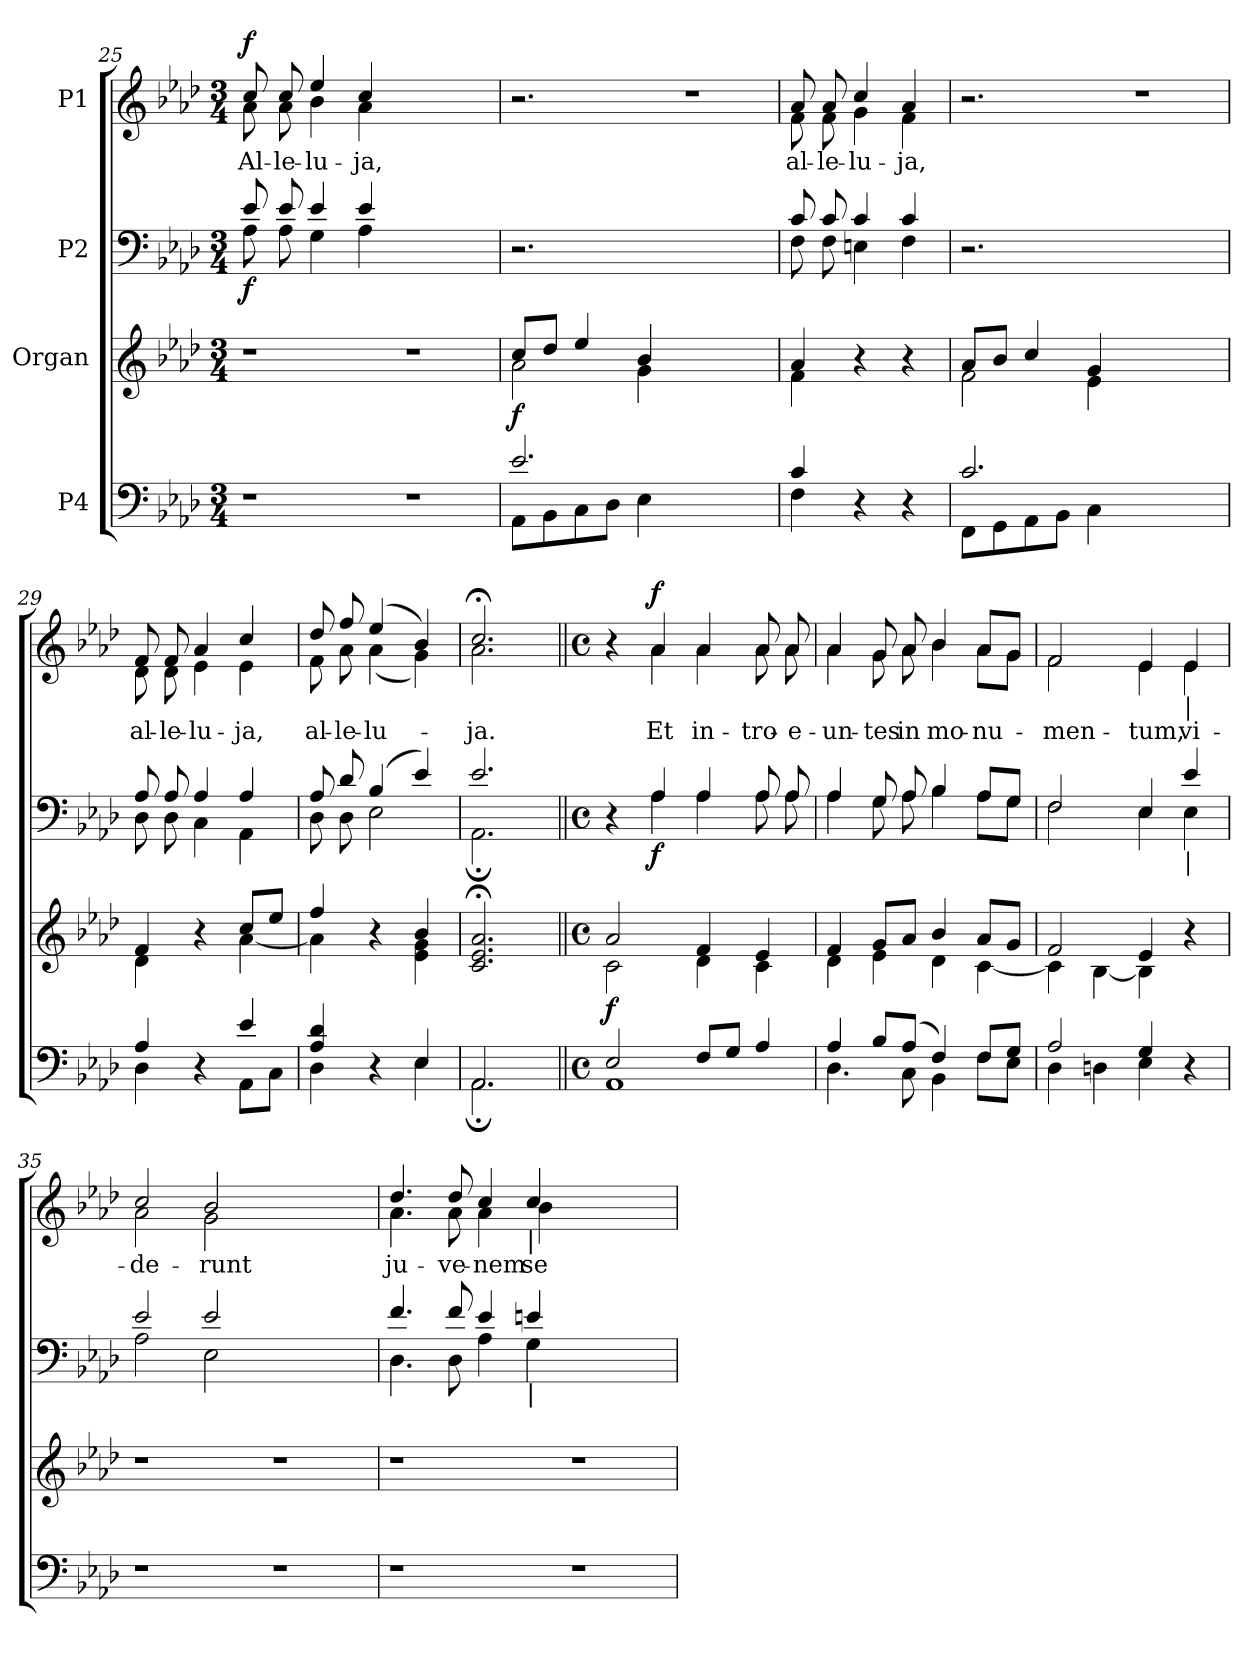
**kern	**kern	**dynam	**kern	**dynam	**kern	**text	**dynam
*part4	*part3	*part3	*part2	*part2	*part1	*part1	*part1
*staff4	*staff3	*staff3	*staff2	*staff2	*staff1	*staff1	*staff1
*I"P4	*I"Organ	*	*I"P2	*	*I"P1	*	*
!!LO:LB:g=z
*clefF4	*clefG2	*	*clefF4	*	*clefG2	*	*
*k[b-e-a-d-]	*k[b-e-a-d-]	*	*k[b-e-a-d-]	*	*k[b-e-a-d-]	*	*
*A-:	*A-:	*	*A-:	*	*A-:	*	*
*M3/4	*M3/4	*	*M3/4	*	*M3/4	*	*
=25	=25	=25	=25	=25	=25	=25	=25
!LO:N:vis=1	!LO:N:vis=1	!	!	!	!	!	!
*	*	*	*^	*	*	*	*
!	!	!	!	!	!	!	!LO:LY:b:color=#000000	!
*	*	*	*	*	*	*^	*	*
2.r	2.r	.	8e-i/	8A-i\	f	8cci/	8a-i\	Al-	f
!	!	!	!	!	!	!	!	!LO:LY:b:color=#000000	!
.	.	.	8e-i/	8A-i\	.	8cci/	8a-i\	-le-	.
!	!	!	!	!	!	!	!	!LO:LY:b:color=#000000	!
.	.	.	4e-i/	4Gi\	.	4ee-i/	4b-i\	-lu-	.
!	!	!	!	!	!	!	!	!LO:LY:b:color=#000000	!
.	.	.	4e-i/	4A-i\	.	4cci/	4a-i\	-ja,	.
!LO:N:vis=1	!LO:N:vis=1	!	!	!	!	!	!	!	!
2.r	2.r	.	2.ryy	2.ryy	.	2.ryy	2.ryy	.	.
=26	=26	=26	=26	=26	=26	=26	=26	=26	=26
*^	*^	*	*	*	*	*	*	*	*
!	!	!	!	!	!LO:N:vis=1	!	!	!LO:N:vis=1	!	!	!
*	*	*	*	*	*v	*v	*	*	*	*	*
*	*	*	*	*	*	*	*v	*v	*	*
2.e-i/	8AA-i\L	8cci/L	2a-i\	f	2.r	.	2.r	.	.
.	8BB-i\	8dd-i/J	.	.	.	.	.	.	.
.	8Ci\	4ee-i/	.	.	.	.	.	.	.
.	8D-i\J	.	.	.	.	.	.	.	.
.	4E-i\	4b-i/	4gi\	.	.	.	.	.	.
!	!	!	!	!	!	!	!LO:N:vis=1	!	!
2.ryy	2.ryy	2.ryy	2.ryy	.	2.ryy	.	2.r	.	.
=27	=27	=27	=27	=27	=27	=27	=27	=27	=27
*	*	*	*	*	*^	*	*	*	*
!	!	!	!	!	!	!	!	!	!LO:LY:b:color=#000000	!
*	*	*	*	*	*	*	*	*^	*	*
4ci/	4Fi\	4a-i/	4fi\	.	8ci/	8Fi\	.	8a-i/	8fi\	al-	.
!	!	!	!	!	!	!	!	!	!	!LO:LY:b:color=#000000	!
.	.	.	.	.	8ci/	8Fi\	.	8a-i/	8fi\	-le-	.
!	!	!	!	!	!	!	!	!	!	!LO:LY:b:color=#000000	!
4r	4ryy	4r	4ryy	.	4ci/	4Eni\	.	4cci/	4gi\	-lu-	.
!	!	!	!	!	!	!	!	!	!	!LO:LY:b:color=#000000	!
4r	4ryy	4r	4ryy	.	4ci/	4Fi\	.	4a-i/	4fi\	-ja,	.
=28	=28	=28	=28	=28	=28	=28	=28	=28	=28	=28	=28
!	!	!	!	!	!LO:N:vis=1	!	!	!LO:N:vis=1	!	!	!
*	*	*	*	*	*v	*v	*	*	*	*	*
*	*	*	*	*	*	*	*v	*v	*	*
2.ci/	8FFi\L	8a-i/L	2fi\	.	2.r	.	2.r	.	.
.	8GGi\	8b-i/J	.	.	.	.	.	.	.
.	8AA-i\	4cci/	.	.	.	.	.	.	.
.	8BB-i\J	.	.	.	.	.	.	.	.
.	4Ci\	4gi/	4e-i\	.	.	.	.	.	.
!	!	!	!	!	!	!	!LO:N:vis=1	!	!
2.ryy	2.ryy	2.ryy	2.ryy	.	2.ryy	.	2.r	.	.
=29	=29	=29	=29	=29	=29	=29	=29	=29	=29
*	*	*	*	*	*^	*	*	*	*
!	!	!	!	!	!	!	!	!	!LO:LY:b:color=#000000	!
*	*	*	*	*	*	*	*	*^	*	*
4A-i/	4D-i\	4fi/	4d-i\	.	8A-i/	8D-i\	.	8fi/	8d-i\	al-	.
!	!	!	!	!	!	!	!	!	!	!LO:LY:b:color=#000000	!
.	.	.	.	.	8A-i/	8D-i\	.	8fi/	8d-i\	-le-	.
!	!	!	!	!	!	!	!	!	!	!LO:LY:b:color=#000000	!
4r	4ryy	4r	4ryy	.	4A-i/	4Ci\	.	4a-i/	4e-i\	-lu-	.
!	!	!	!	!	!	!	!	!	!	!LO:LY:b:color=#000000	!
4e-i/	8AA-i\L	8cci/L	[4a-i\	.	4A-i/	4AA-i\	.	4cci/	4e-i\	-ja,	.
.	8Ci\J	8ee-i/J	.	.	.	.	.	.	.	.	.
=30	=30	=30	=30	=30	=30	=30	=30	=30	=30	=30	=30
!	!	!	!	!	!	!	!	!	!	!LO:LY:b:color=#000000	!
4A-i/ 4d-i	4D-i\	4ffi/	4a-i\]	.	8A-i/	8D-i\	.	8dd-i/	8fi\	al-	.
!	!	!	!	!	!	!	!	!	!	!LO:LY:b:color=#000000	!
.	.	.	.	.	8d-i/	8D-i\	.	8ffi/	8a-i\	-le-	.
!	!	!	!	!	!	!	!	!	!	!LO:LY:b:color=#000000	!
4r	4ryy	4r	4ryy	.	(4B-i/	2E-i\	.	(4ee-i/	(4a-i\	-lu-	.
4E-i/	4E-i\	4b-i/	4e-i\ 4gi	.	4e-i/)	.	.	4b-i/)	4gi\)	.	.
*	*	*v	*v	*	*	*	*	*	*	*	*
=31	=31	=31	=31	=31	=31	=31	=31	=31	=31	=31
*	*	*^	*	*	*	*	*	*	*	*
!	!	!	!	!	!	!	!	!	!	!LO:LY:b:color=#000000	!
*	*	*v	*v	*	*	*	*	*	*	*	*
2.AA-i/	2.AA-;i\	2.ci/; 2.e-i; 2.a-i;	.	2.e-i/	2.AA-;i\	.	2.cc;i/	2.a-i\	-ja.	.
!!LO:PB:g=z	!!
=32||	=32||	=32||	=32||	=32||	=32||	=32||	=32||	=32||	=32||	=32||
*M4/4	*	*M4/4	*	*M4/4	*	*	*M4/4	*	*	*
*met(c)	*	*met(c)	*	*met(c)	*	*	*met(c)	*	*	*
*	*	*^	*	*	*	*	*	*	*	*
2E-i/	1AA-i	2a-i/	2ci\	f	4r	4ryy	.	4r	4ryy	.	.
!	!	!	!	!	!	!	!	!	!	!LO:LY:b:color=#000000	!
.	.	.	.	.	4A-i/	4A-i\	f	4a-i/	4a-i\	Et	f
!	!	!	!	!	!	!	!	!	!	!LO:LY:b:color=#000000	!
8Fi/L	.	4fi/	4d-i\	.	4A-i/	4A-i\	.	4a-i/	4a-i\	in-	.
8Gi/J	.	.	.	.	.	.	.	.	.	.	.
!	!	!	!	!	!	!	!	!	!	!LO:LY:b:color=#000000	!
4A-i/	.	4e-i/	4ci\	.	8A-i/	8A-i\	.	8a-i/	8a-i\	-tro-	.
!	!	!	!	!	!	!	!	!	!	!LO:LY:b:color=#000000	!
.	.	.	.	.	8A-i/	8A-i\	.	8a-i/	8a-i\	-e-	.
=33	=33	=33	=33	=33	=33	=33	=33	=33	=33	=33	=33
!	!	!	!	!	!	!	!	!	!	!LO:LY:b:color=#000000	!
4A-i/	4.D-i\	4fi/	4d-i\	.	4A-i/	4A-i\	.	4a-i/	4a-i\	-un-	.
!	!	!	!	!	!	!	!	!	!	!LO:LY:b:color=#000000	!
8B-i/L	.	8gi/L	4e-i\	.	8Gi/	8Gi\	.	8gi/	8gi\	-tes	.
!	!	!	!	!	!	!	!	!	!	!LO:LY:b:color=#000000	!
(8A-i/J	8Ci\	8a-i/J	.	.	8A-i/	8A-i\	.	8a-i/	8a-i\	in	.
!	!	!	!	!	!	!	!	!	!	!LO:LY:b:color=#000000	!
4Fi/)	4BB-i\	4b-i/	4d-i\	.	4B-i/	4B-i\	.	4b-i/	4b-i\	mo-	.
!	!	!	!	!	!	!	!	!	!	!LO:LY:b:color=#000000	!
8Fi/L	8Fi\L	8a-i/L	[4ci\	.	8A-i/L	8A-i\L	.	8a-i/L	8a-i\L	-nu-	.
8Gi/J	8E-i\J	8gi/J	.	.	8Gi/J	8Gi\J	.	8gi/J	8gi\J	.	.
=34	=34	=34	=34	=34	=34	=34	=34	=34	=34	=34	=34
!	!	!	!	!	!	!	!	!	!	!LO:LY:b:color=#000000	!
2A-i/	4D-i\	2fi/	4ci\]	.	2Fi/	2Fi\	.	2fi/	2fi\	-men-	.
.	4Dni\	.	[4B-i\	.	.	.	.	.	.	.	.
!	!	!	!	!	!	!	!	!	!	!LO:LY:b:color=#000000	!
4Gi/	4E-i\	4e-i/	4B-i\]	.	4E-i/	4E-i\	.	4e-i/	4e-i\	-tum,	.
!	!	!	!	!	!	!	!	!LO:TX:b:t=|	!	!	!
!	!	!	!	!	!LO:TX:b:t=|	!	!	!	!	!	!
!	!	!	!	!	!	!	!	!	!	!LO:LY:b:color=#000000	!
4r	4ryy	4r	4ryy	.	4e-i/	4E-i\	.	4e-i/	4e-i\	vi-	.
*v	*v	*	*	*	*	*	*	*	*	*	*
*	*v	*v	*	*	*	*	*	*	*	*
=35	=35	=35	=35	=35	=35	=35	=35	=35	=35
*^	*^	*	*	*	*	*	*	*	*
!	!	!	!	!	!	!	!	!	!	!LO:LY:b:color=#000000	!
*v	*v	*	*	*	*	*	*	*	*	*	*
*	*v	*v	*	*	*	*	*	*	*	*
1r	1r	.	2e-i/	2A-i\	.	2cci/	2a-i\	-de-	.
!	!	!	!	!	!	!	!	!LO:LY:b:color=#000000	!
.	.	.	2e-i/	2E-i\	.	2b-i/	2gi\	-runt	.
1r	1r	.	1ryy	1ryy	.	1ryy	1ryy	.	.
=36	=36	=36	=36	=36	=36	=36	=36	=36	=36
!	!	!	!	!	!	!	!	!LO:LY:b:color=#000000	!
1r	1r	.	4.fi/	4.D-i\	.	4.dd-i/	4.a-i\	ju-	.
!	!	!	!	!	!	!	!	!LO:LY:b:color=#000000	!
.	.	.	8fi/	8D-i\	.	8dd-i/	8a-i\	-ve-	.
!	!	!	!	!	!	!	!	!LO:LY:b:color=#000000	!
.	.	.	4e-i/	4A-i\	.	4cci/	4a-i\	-nem	.
!	!	!	!	!	!	!LO:TX:b:t=|	!	!	!
!	!	!	!LO:TX:b:t=|	!	!	!	!	!	!
!	!	!	!	!	!	!	!	!LO:LY:b:color=#000000	!
.	.	.	4eni/	4Gi\	.	4cci/	4b-i\	se-	.
1r	1r	.	1ryy	1ryy	.	1ryy	1ryy	.	.
*	*	*	*v	*v	*	*	*	*	*
*	*	*	*	*	*v	*v	*	*
=	=	=	=	=	=	=	=
*-	*-	*-	*-	*-	*-	*-	*-
